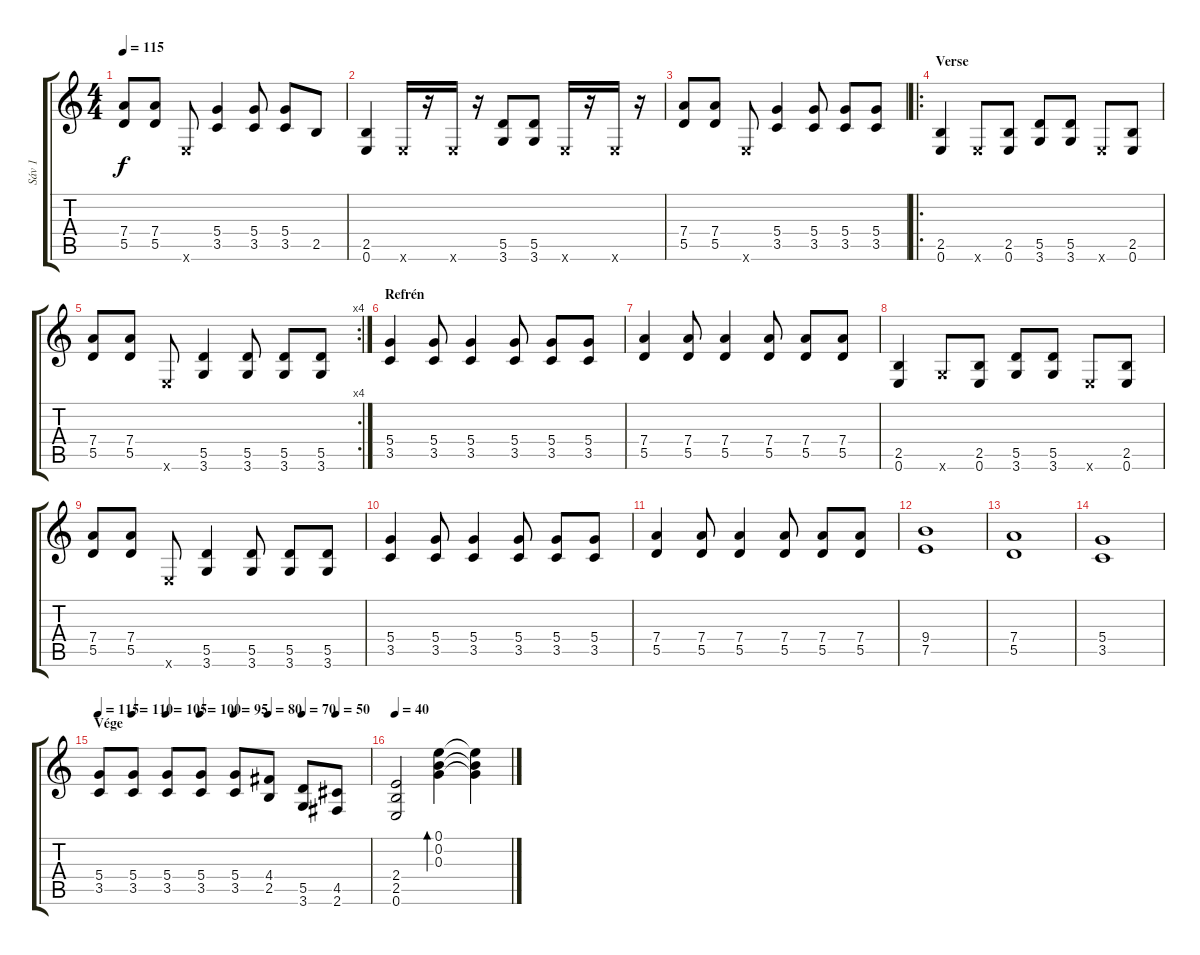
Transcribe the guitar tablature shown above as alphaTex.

\track ("Sáv 1" "Sáv 1") {instrument acousticguitarsteel}
\staff {score tabs}
\tuning (E4 B3 G3 D3 A2 E2) {hide}
\ts (4 4)
\tempo 115
\clef g2
\ks c
(7.4 5.5).8{dy f} (7.4 5.5).8 0.6{x}.8 (5.4 3.5).4 (5.4 3.5).8 (5.4 3.5).8 2.5.8 |
(2.5 0.6).4 0.6{x}.16 r.16 0.6{x}.16 r.16 (5.5 3.6).8 (5.5 3.6).8 0.6{x}.16 r.16 0.6{x}.16 r.16 |
(7.4 5.5).8 (7.4 5.5).8 0.6{x}.8 (5.4 3.5).4 (5.4 3.5).8 (5.4 3.5).8 (5.4 3.5).8 |
\ro
\section ("" "Verse")
(2.5 0.6).4 0.6{x}.8 (2.5 0.6).8 (5.5 3.6).8 (5.5 3.6).8 0.6{x}.8 (2.5 0.6).8 |
\rc 4
(7.4 5.5).8 (7.4 5.5).8 0.6{x}.8 (5.5 3.6).4 (5.5 3.6).8 (5.5 3.6).8 (5.5 3.6).8 |
\section ("" "Refrén")
(5.4 3.5).4 (5.4 3.5).8 (5.4 3.5).4 (5.4 3.5).8 (5.4 3.5).8 (5.4 3.5).8 |
(7.4 5.5).4 (7.4 5.5).8 (7.4 5.5).4 (7.4 5.5).8 (7.4 5.5).8 (7.4 5.5).8 |
(2.5 0.6).4 3.6{x}.8 (2.5 0.6).8 (5.5 3.6).8 (5.5 3.6).8 0.6{x}.8 (2.5 0.6).8 |
(7.4 5.5).8 (7.4 5.5).8 0.6{x}.8 (5.5 3.6).4 (5.5 3.6).8 (5.5 3.6).8 (5.5 3.6).8 |
(5.4 3.5).4 (5.4 3.5).8 (5.4 3.5).4 (5.4 3.5).8 (5.4 3.5).8 (5.4 3.5).8 |
(7.4 5.5).4 (7.4 5.5).8 (7.4 5.5).4 (7.4 5.5).8 (7.4 5.5).8 (7.4 5.5).8 |
(9.4 7.5).1 |
(7.4 5.5).1 |
(5.4 3.5).1 |
\section ("" "Vége")
\tempo 115
\tempo (110 0.125)
\tempo (105 0.25)
\tempo (100 0.375)
\tempo (95 0.5)
\tempo (80 0.625)
\tempo (70 0.75)
\tempo (50 0.875)
(5.4 3.5).8 (5.4 3.5).8 (5.4 3.5).8 (5.4 3.5).8 (5.4 3.5).8 (4.4 2.5).8 (5.5 3.6).8 (4.5 2.6).8 |
\tempo 40
(2.4 2.5 0.6).2 (0.1 0.2 0.3).4{bd 120} (0.1{t} 0.2{t} 0.3{t}).4
